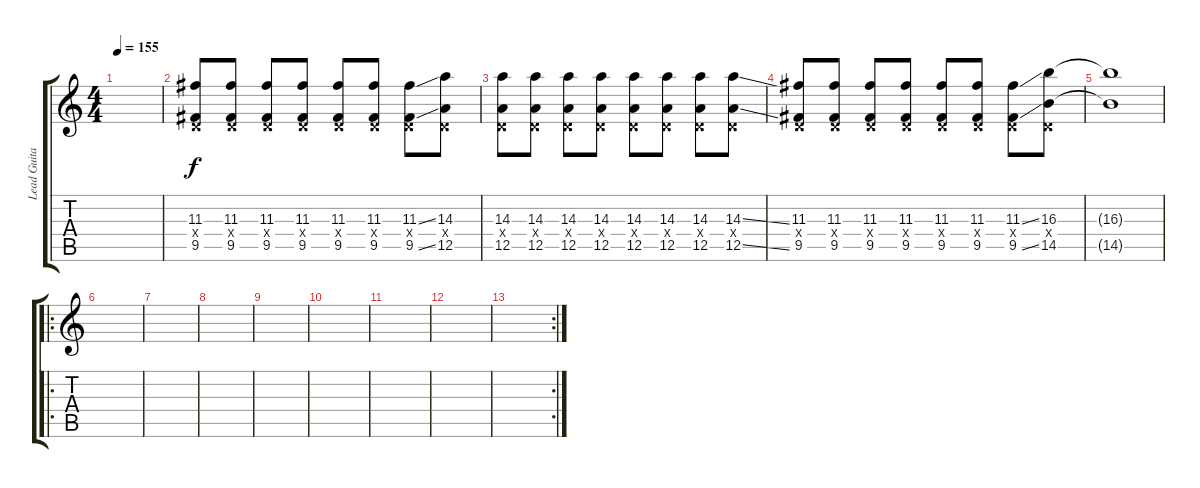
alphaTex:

\track ("Lead Guitar" "Lead Guita") {instrument overdrivenguitar}
\staff {score tabs}
\tuning (E4 B3 G3 D3 A2 E2) {hide}
\ts (4 4)
\tempo 155
\clef g2
\ks c
|
(11.3 0.4{x} 9.5).8 (11.3 0.4{x} 9.5).8 (11.3 0.4{x} 9.5).8 (11.3 0.4{x} 9.5).8 (11.3 0.4{x} 9.5).8 (11.3 0.4{x} 9.5).8 (11.3{ss} 0.4{x} 9.5{ss}).8 (14.3 0.4{x} 12.5).8 |
(14.3 0.4{x} 12.5).8 (14.3 0.4{x} 12.5).8 (14.3 0.4{x} 12.5).8 (14.3 0.4{x} 12.5).8 (14.3 0.4{x} 12.5).8 (14.3 0.4{x} 12.5).8 (14.3 0.4{x} 12.5).8 (14.3{ss} 0.4{x} 12.5{ss}).8 |
(11.3 0.4{x} 9.5).8 (11.3 0.4{x} 9.5).8 (11.3 0.4{x} 9.5).8 (11.3 0.4{x} 9.5).8 (11.3 0.4{x} 9.5).8 (11.3 0.4{x} 9.5).8 (11.3{ss} 0.4{x} 9.5{ss}).8 (16.3 0.4{x} 14.5).8 |
(16.3{t} 14.5{t}).1 |
\ro
|
|
|
|
|
|
|
\rc 2
